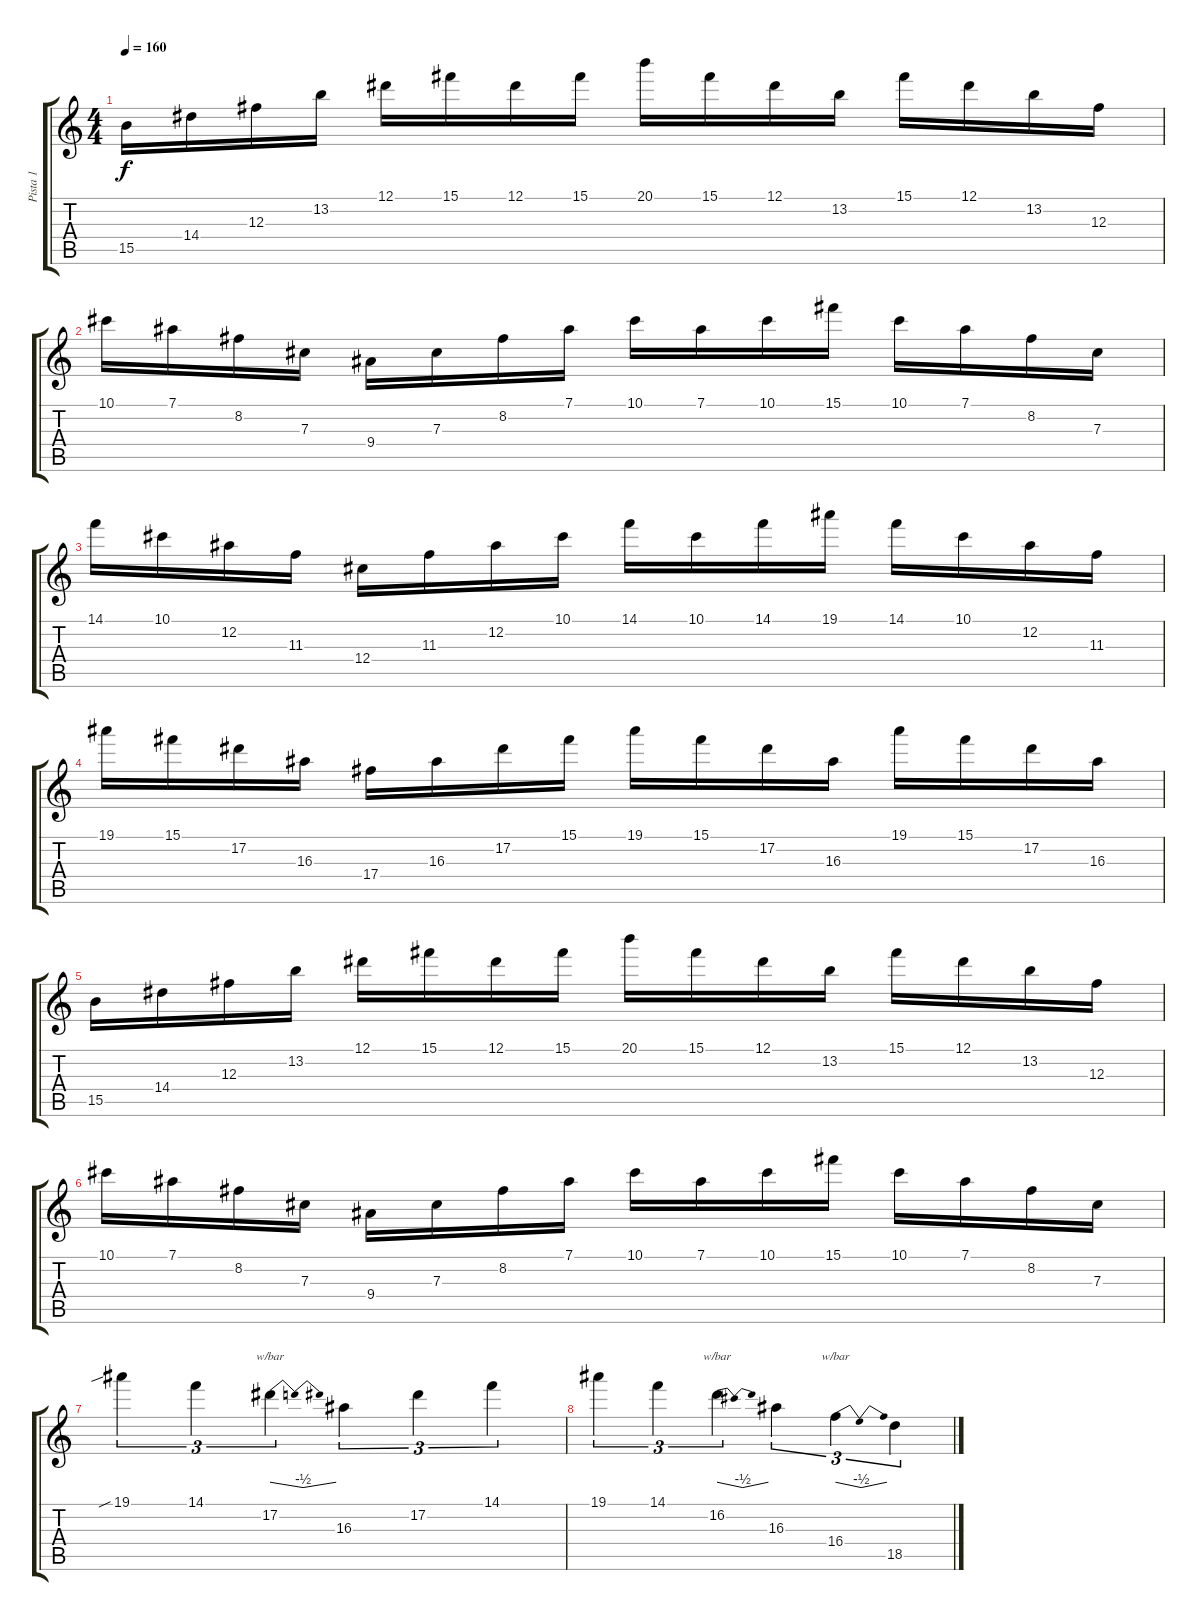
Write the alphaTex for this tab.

\track ("Pista 1" "Pista 1") {instrument distortionguitar}
\staff {score tabs}
\tuning (Eb4 Bb3 Gb3 Db3 Ab2 Eb2) {hide}
\ts (4 4)
\tempo 160
\clef g2
\ks c
15.5.16{dy f} 14.4.16 12.3.16 13.2.16 12.1.16 15.1.16 12.1.16 15.1.16 20.1.16 15.1.16 12.1.16 13.2.16 15.1.16 12.1.16 13.2.16 12.3.16 |
10.1.16 7.1.16 8.2.16 7.3.16 9.4.16 7.3.16 8.2.16 7.1.16 10.1.16 7.1.16 10.1.16 15.1.16 10.1.16 7.1.16 8.2.16 7.3.16 |
14.1.16 10.1.16 12.2.16 11.3.16 12.4.16 11.3.16 12.2.16 10.1.16 14.1.16 10.1.16 14.1.16 19.1.16 14.1.16 10.1.16 12.2.16 11.3.16 |
19.1.16 15.1.16 17.2.16 16.3.16 17.4.16 16.3.16 17.2.16 15.1.16 19.1.16 15.1.16 17.2.16 16.3.16 19.1.16 15.1.16 17.2.16 16.3.16 |
15.5.16 14.4.16 12.3.16 13.2.16 12.1.16 15.1.16 12.1.16 15.1.16 20.1.16 15.1.16 12.1.16 13.2.16 15.1.16 12.1.16 13.2.16 12.3.16 |
10.1.16 7.1.16 8.2.16 7.3.16 9.4.16 7.3.16 8.2.16 7.1.16 10.1.16 7.1.16 10.1.16 15.1.16 10.1.16 7.1.16 8.2.16 7.3.16 |
19.1{sib}.4{tu (3 2)} 14.1.4{tu (3 2)} 17.2.4{tu (3 2) tbe (dip default 0 0 30 -2 60 0)} 16.3.4{tu (3 2)} 17.2.4{tu (3 2)} 14.1.4{tu (3 2)} |
19.1.4{tu (3 2)} 14.1.4{tu (3 2)} 16.2.4{tu (3 2) tbe (dip default 0 0 30 -2 60 0)} 16.3.4{tu (3 2)} 16.4.4{tu (3 2) tbe (dip default 0 0 30 -2 60 0)} 18.5.4{tu (3 2)}
